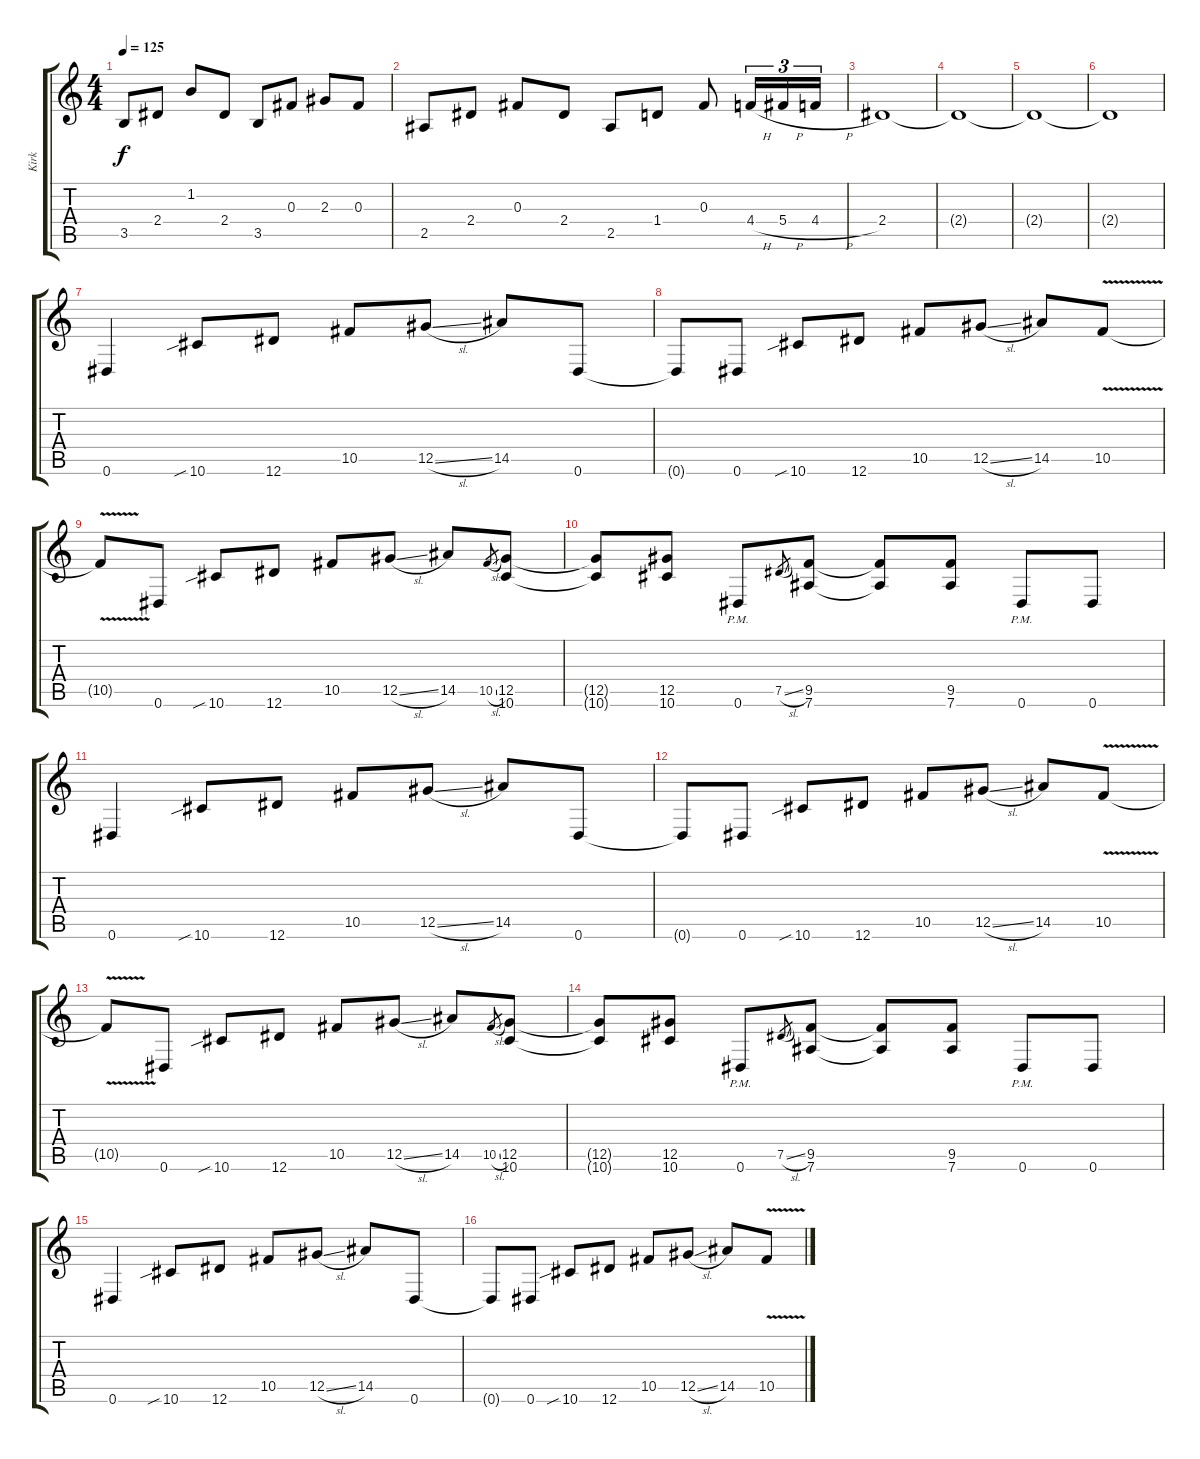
\track ("Kirk" "Kirk") {instrument electricguitarclean}
\staff {score tabs}
\tuning (Eb4 Bb3 Gb3 Db3 Ab2 Eb2) {hide}
\ts (4 4)
\tempo 125
\clef g2
\ks c
3.5.8{dy f} 2.4.8 1.2.8 2.4.8 3.5.8 0.3.8 2.3.8 0.3.8 |
2.5.8 2.4.8 0.3.8 2.4.8 2.5.8 1.4.8 0.3.8 4.4{h}.16{tu (3 2)} 5.4{h}.16{tu (3 2)} 4.4{h}.16{tu (3 2)} |
2.4.1 |
2.4{t}.1 |
2.4{t}.1 |
2.4{t}.1 |
0.6.4{instrument distortionguitar} 10.6{sib}.8 12.6.8 10.5.8 12.5{sl}.8 14.5.8 0.6.8 |
0.6{t}.8 0.6.8 10.6{sib}.8 12.6.8 10.5.8 12.5{sl}.8 14.5.8 10.5{v}.8 |
10.5{t}.8 0.6.8 10.6{sib}.8 12.6.8 10.5.8 12.5{sl}.8 14.5.8 10.5{sl}.8{gr} (12.5 10.6).8 |
(12.5{t} 10.6{t}).8 (12.5 10.6).8 0.6{pm}.8 7.5{sl}.8{gr} (9.5 7.6).8 (9.5{t} 7.6{t}).8 (9.5 7.6).8 0.6{pm}.8 0.6.8 |
0.6.4 10.6{sib}.8 12.6.8 10.5.8 12.5{sl}.8 14.5.8 0.6.8 |
0.6{t}.8 0.6.8 10.6{sib}.8 12.6.8 10.5.8 12.5{sl}.8 14.5.8 10.5{v}.8 |
10.5{t}.8 0.6.8 10.6{sib}.8 12.6.8 10.5.8 12.5{sl}.8 14.5.8 10.5{sl}.8{gr} (12.5 10.6).8 |
(12.5{t} 10.6{t}).8 (12.5 10.6).8 0.6{pm}.8 7.5{sl}.8{gr} (9.5 7.6).8 (9.5{t} 7.6{t}).8 (9.5 7.6).8 0.6{pm}.8 0.6.8 |
0.6.4 10.6{sib}.8 12.6.8 10.5.8 12.5{sl}.8 14.5.8 0.6.8 |
0.6{t}.8 0.6.8 10.6{sib}.8 12.6.8 10.5.8 12.5{sl}.8 14.5.8 10.5{v}.8
